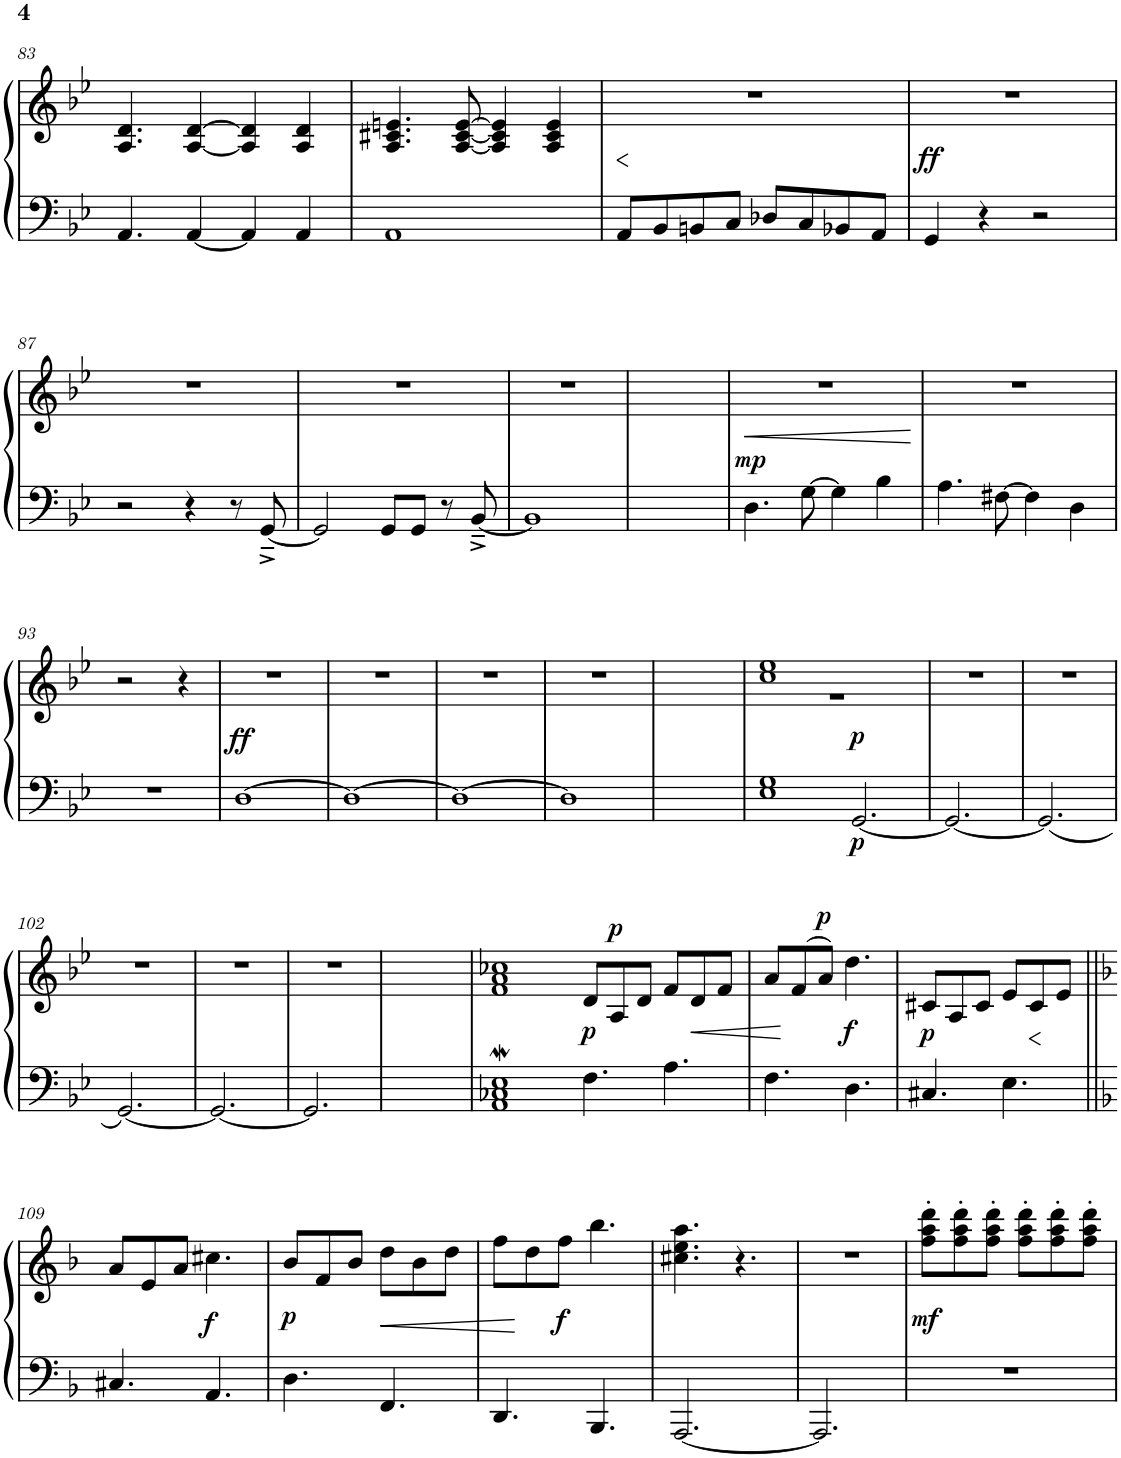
**kern	**kern	**dynam
*part1	*part1	*part1
*staff2	*staff1	*staff1/2
*I"Piano	*	*
*I'Pno	*	*
!!LO:PB:g=z
*clefF4	*clefG2	*
*k[b-e-]	*k[b-e-]	*
*M4/4	*M4/4	*
=83	=83	=83
4.AA/	4.A/ 4.d/	.
[<4AA/	[<4A/ [>4d/	.
4AA/]	4A/] 4d/]	.
[8AA/	[8A/ [8d/	.
=84	=84	=84
1AA	4.A/ 4.c#X/ 4.en/	.
.	8A/] 8d/]	.
.	[<8A/ [<8c#/ [>8e/	.
.	4A/] 4c#/] 4e/]	.
.	4A/ 4c#/ 4e/	.
8AA/]	.	.
=85	=85	=85
!	!	!LO:HP:b
8AA/L	1r	<
8BB-/	.	.
8BBn/	.	.
8C/J	.	.
8D-X/L	.	.
8C/	.	.
8BB-X/	.	.
8AA/J	.	.
=86	=86	=86
!	!	!LO:DY:a=2
4GG/	1r	ff
4r	.	.
2r	.	.
!!LO:LB:g=z
=87	=87	=87
2r	1r	.
4r	.	.
8r	.	.
[<8GG~^/	.	.
=88	=88	=88
2GG/]	1r	.
8GG/L	.	.
8GG/J	.	.
8r	.	.
[<8BB-~^/	.	.
=89	=89	=89
1BB-]	1r	.
=90	=90	=90
1ryy	1ryy	.
=91	=91	=91
!	!	!LO:HP:b
!	!	!LO:DY:n=1:a=2
4.D\	1r	< mp
[>8G\	.	.
4G\]	.	.
4B-\	.	.
.	.	[
=92	=92	=92
4.A\	1r	.
[>8F#X\	.	.
4F#\]	.	.
4D\	.	.
!!LO:LB:g=z
=93	=93	=93
2.r	2r	.
.	4r	.
=94	=94	=94
!	!	!LO:DY:a=2
[>1D	1r	ff
=95	=95	=95
1D_	1r	.
=96	=96	=96
1D_	1r	.
=97	=97	=97
1D]	1r	.
=98	=98	=98
1ryy	1ryy	.
=99	=99	=99
*	*^	*
1E- 1G	1cc 1ee-	1r	.
!	!	!	!LO:DY:a=2
!	!	!	!LO:DY:n=1:b=2
[<2.GG/	2.ryy	2.ryy	p p
*	*v	*v	*
=100	=100	=100
2.GG/_	1r	.
1ryy	.	.
.	2.r	.
=101	=101	=101
2.GG/]	1r	.
4ryy	.	.
!!LO:LB:g=z
=102	=102	=102
[<2.GG/	1r	.
4ryy	.	.
=103	=103	=103
2.GG/_	1r	.
4ryy	.	.
=104	=104	=104
2.GG/]	1r	.
4ryy	.	.
=105	=105	=105
1ryy	1ryy	.
=106	=106	=106
1AAM 1C-XM 1E-M	1f 1a 1cc-X	.
!	!	!LO:DY:b
4.F\	8d/L	p
!	!	!LO:DY:a
.	8A/	p
.	8d/J	.
4.A\	8f/L	.
!	!	!LO:HP:b
.	8d/	<
.	8f/J	.
=107	=107	=107
4.F\	8a/L	.
.	(>8f/	[
!	!	!LO:DY:a
.	8a/J)	p
!	!	!LO:DY:b
4.D\	4.dd\	f
=108	=108	=108
!	!	!LO:DY:b
4.C#X/	8c#X/L	p
.	8A/	.
.	8c#/J	.
4.E-\	8e-/L	.
!	!	!LO:HP:n=1:b
.	8c#/	[ <
.	8e-/J	.
!!LO:LB:g=z
=109||	=109||	=109||
*k[b-]	*k[b-]	*
4.C#X/	8a/L	.
.	8e/	.
.	8a/J	.
!	!	!LO:DY:b
4.AA/	4.cc#X\	f
=110	=110	=110
!	!	!LO:DY:b
4.D\	8b-/L	p
.	8f/	.
.	8b-/J	.
4.FF/	8dd\L	.
.	8b-\	.
.	8dd\J	.
=111	=111	=111
4.DD/	8ff\L	.
.	8dd\	[
!	!	!LO:DY:b
.	8ff\J	f
4.BBB-/	4.bb-\	.
=112	=112	=112
[<2.AAA/	4.cc#X\ 4.ee\ 4.aa\	.
.	4.r	.
=113	=113	=113
2.AAA/]	1r	.
4ryy	.	.
=114	=114	=114
!	!	!LO:DY:b
1r	8ff\' 8aa\' 8ddd\'L	mf
.	8ff\' 8aa\' 8ddd\'	.
.	8ff\' 8aa\' 8ddd\'J	.
.	8ff\' 8aa\' 8ddd\'L	.
.	8ff\' 8aa\' 8ddd\'	.
.	8ff\' 8aa\' 8ddd\'J	.
.	4ryy	.
=	=	=
*-	*-	*-
